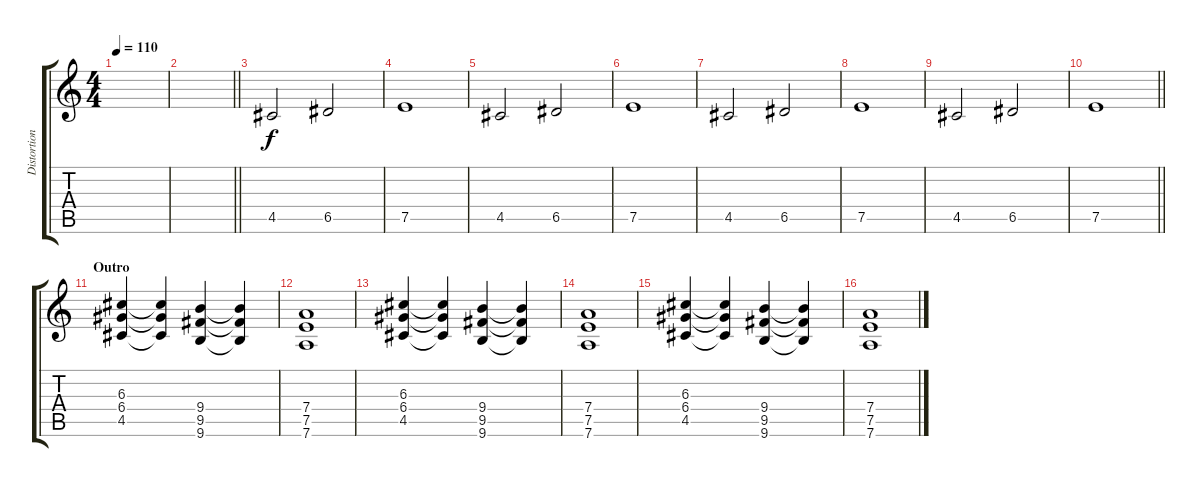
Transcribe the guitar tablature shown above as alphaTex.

\track ("Distortion Rhythm Guitar " "Distortion") {instrument distortionguitar}
\staff {score tabs}
\tuning (E4 B3 G3 D3 A2 D2) {hide}
\ts (4 4)
\tempo 110
\clef g2
\ks c
|
\barLineRight lightlight
|
4.5.2 6.5.2 |
7.5.1 |
4.5.2 6.5.2 |
7.5.1 |
4.5.2 6.5.2 |
7.5.1 |
4.5.2 6.5.2 |
\barLineRight lightlight
7.5.1 |
\section ("" "Outro")
(6.3 6.4 4.5).4 (6.3{t} 6.4{t} 4.5{t}).4 (9.4 9.5 9.6).4 (9.4{t} 9.5{t} 9.6{t}).4 |
(7.4 7.5 7.6).1 |
(6.3 6.4 4.5).4 (6.3{t} 6.4{t} 4.5{t}).4 (9.4 9.5 9.6).4 (9.4{t} 9.5{t} 9.6{t}).4 |
(7.4 7.5 7.6).1 |
(6.3 6.4 4.5).4 (6.3{t} 6.4{t} 4.5{t}).4 (9.4 9.5 9.6).4 (9.4{t} 9.5{t} 9.6{t}).4 |
(7.4 7.5 7.6).1
